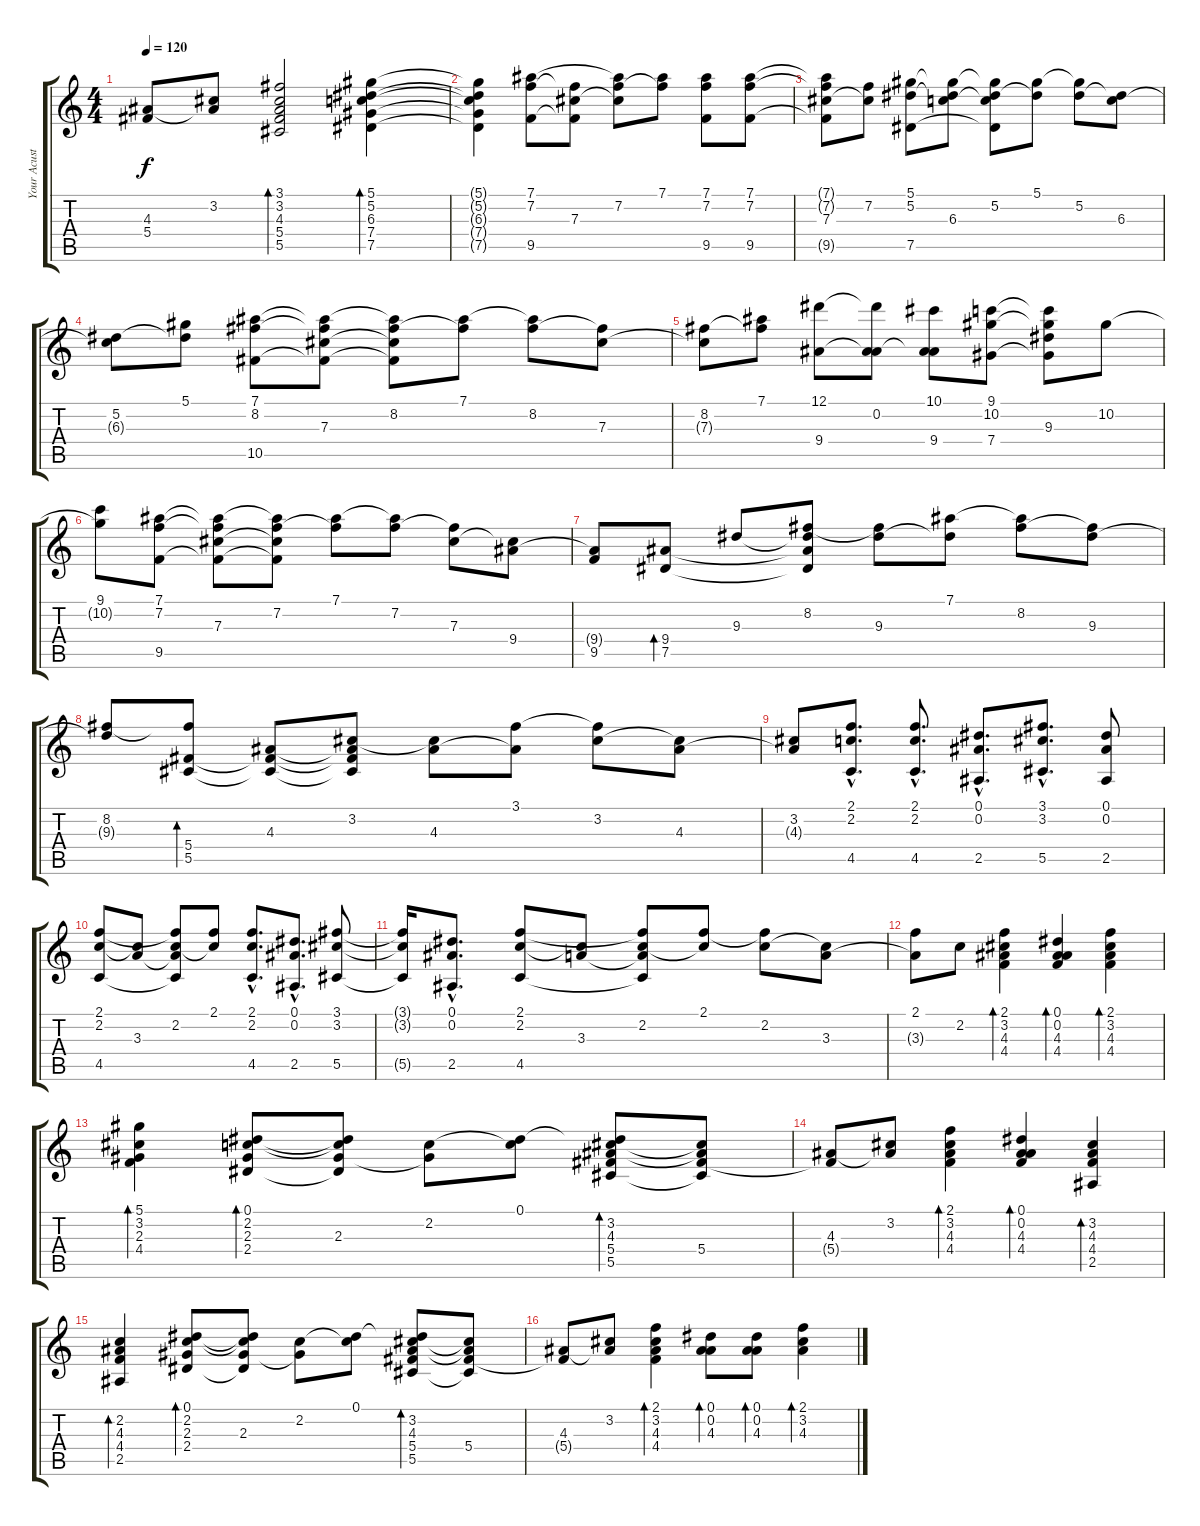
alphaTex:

\track ("Your Acustic Guitar" "Your Acust") {instrument acousticguitarnylon}
\staff {score tabs}
\tuning (Eb4 Bb3 Gb3 Db3 Ab2 Eb2) {hide}
\ts (4 4)
\tempo 120
\clef g2
\ks c
(4.3 5.4{t}).8{dy f} (3.2 4.3{t}).8 (3.1 3.2 4.3 5.4 5.5).2{bd 240} (5.1 5.2 6.3 7.4 7.5).4{bd 240} |
(5.1{t} 5.2{t} 6.3{t} 7.4{t} 7.5{t}).4 (7.1 7.2 9.5).8 (7.2{t} 7.3 9.5{t}).8 (7.1{t} 7.2 7.3{t}).8 (7.1 7.2{t}).8 (7.1 7.2 9.5).8 (7.1 7.2 9.5).8 |
(7.1{t} 7.2{t} 7.3 9.5{t}).8 (7.2 7.3{t}).8 (5.1 5.2 7.5).8 (5.1{t} 5.2{t} 6.3).8 (5.1{t} 5.2 6.3{t} 7.5{t}).8 (5.1 5.2{t}).8 (5.1{t} 5.2).8 (5.2{t} 6.3).8 |
(5.2 6.3{t}).8 (5.1 5.2{t}).8 (7.1 8.2 10.5).8 (7.1{t} 8.2{t} 7.3 10.5{t}).8 (7.1{t} 8.2 7.3{t} 10.5{t}).8 (7.1 8.2{t}).8 (7.1{t} 8.2).8 (8.2{t} 7.3).8 |
(8.2 7.3{t}).8 (7.1 8.2{t}).8 (12.1 9.4).8 (12.1{t} 0.2 9.4{t}).8 (10.1 0.2{t} 9.4).8 (9.1 10.2 7.4).8 (9.1{t} 10.2{t} 9.3 7.4{t}).8 10.2.8 |
(9.1 10.2{t}).8 (7.1 7.2 9.5).8 (7.1{t} 7.2{t} 7.3 9.5{t}).8 (7.1{t} 7.2 7.3{t} 9.5{t}).8 (7.1 7.2{t}).8 (7.1{t} 7.2).8 (7.2{t} 7.3).8 (7.3{t} 9.4).8 |
(9.4{t} 9.5).8 (9.4 7.5).8{bd 240} 9.3.8 (8.2 9.3{t} 9.4{t} 7.5{t}).8 (8.2{t} 9.3).8 (7.1 9.3{t}).8 (7.1{t} 8.2).8 (8.2{t} 9.3).8 |
(8.2 9.3{t}).8 (8.2{t} 5.4 5.5).8{bd 240} (4.3 5.4{t} 5.5{t}).8 (3.2 4.3{t} 5.4{t} 5.5{t}).8 (3.2{t} 4.3).8 (3.1 4.3{t}).8 (3.1{t} 3.2).8 (3.2{t} 4.3).8 |
(3.2 4.3{t}).8 (2.1{hac} 2.2{hac} 4.5{hac}).8{d} (2.1{hac} 2.2{hac} 4.5{hac}).8{d} (0.1{hac} 0.2{hac} 2.5{hac}).8{d} (3.1{hac} 3.2{hac} 5.5{hac}).8{d} (0.1 0.2 2.5).8 |
(2.1 2.2 4.5).8 (2.2{t} 3.3).8 (2.1{t} 2.2 3.3{t} 4.5{t}).8 (2.1 2.2{t}).8 (2.1{hac} 2.2{hac} 4.5{hac}).8{d} (0.1{hac} 0.2{hac} 2.5{hac}).8{d} (3.1 3.2 5.5).8 |
(3.1{t} 3.2{t} 5.5{t}).16 (0.1{hac} 0.2{hac} 2.5{hac}).8{d} (2.1 2.2 4.5).8 (2.2{t} 3.3).8 (2.1{t} 2.2 3.3{t} 4.5{t}).8 (2.1 2.2{t}).8 (2.1{t} 2.2).8 (2.2{t} 3.3).8 |
(2.1 3.3{t}).8 2.2.8 (2.1 3.2 4.3 4.4).4{bd 240} (0.1 0.2 4.3 4.4).4{bd 240} (2.1 3.2 4.3 4.4).4{bd 240} |
(5.1 3.2 2.3 4.4).4{bd 240} (0.1 2.2 2.3 2.4).8{bd 240} (0.1{t} 2.2{t} 2.3 2.4{t}).8 (2.2 2.3{t}).8 (0.1 2.2{t}).8 (0.1{t} 3.2 4.3 5.4 5.5).8{bd 240} (3.2{t} 4.3{t} 5.4 5.5{t}).8 |
(4.3 5.4{t}).8 (3.2 4.3{t}).8 (2.1 3.2 4.3 4.4).4{bd 240} (0.1 0.2 4.3 4.4).4{bd 240} (3.2 4.3 4.4 2.5).4{bd 240} |
(2.2 4.3 4.4 2.5).4{bd 240} (0.1 2.2 2.3 2.4).8{bd 240} (0.1{t} 2.2{t} 2.3 2.4{t}).8 (2.2 2.3{t}).8 (0.1 2.2{t}).8 (0.1{t} 3.2 4.3 5.4 5.5).8{bd 240} (3.2{t} 4.3{t} 5.4 5.5{t}).8 |
(4.3 5.4{t}).8 (3.2 4.3{t}).8 (2.1 3.2 4.3 4.4).4{bd 240} (0.1 0.2 4.3).8{bd 120} (0.1 0.2 4.3).8{bd 120} (2.1 3.2 4.3).4{bd 240}
